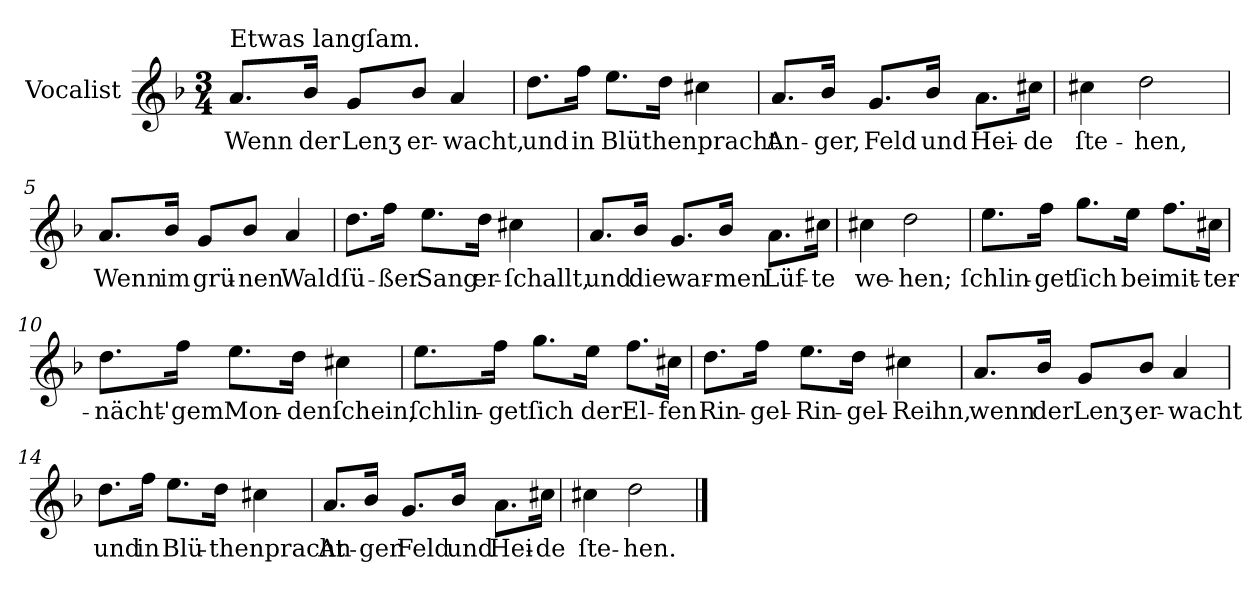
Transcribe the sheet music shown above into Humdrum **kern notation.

**kern	**text
*part1	*part1
*staff1	*staff1
*I"Vocalist	*
*clefG2	*
*k[b-]	*
*d:	*
*M3/4	*
=1	=1
!LO:TX:a:t=Etwas langſam.	!
8.a/L	Wenn
16b-/Jk	der
8g/L	Lenʒ
8b-/J	er-
4a	-wacht,
=2	=2
8.dd\L	und
16ff\Jk	in
8.ee\L	Blüthenpracht
16dd\Jk	.
4cc#X	.
=3	=3
8.a/L	An-
16b-/Jk	-ger,
8.g/L	Feld
16b-/Jk	und
8.a\L	Hei-
16cc#X\Jk	-de
=4	=4
4cc#X	ſte-
2dd	-hen,
=5	=5
8.a/L	Wenn
16b-/Jk	im
8g/L	grü-
8b-/J	-nen
4a	Wald
=6	=6
8.dd\L	ſü-
16ff\Jk	-ßer
8.ee\L	Sang
16dd\Jk	er-
4cc#X	-ſchallt,
=7	=7
8.a/L	und
16b-/Jk	die
8.g/L	war-
16b-/Jk	-men
8.a\L	Lüf-
16cc#X\Jk	-te
=8	=8
4cc#X	we-
2dd	-hen;
=9	=9
8.ee\L	ſchlin-
16ff\Jk	-get
8.gg\L	ſich
16ee\Jk	bei
8.ff\L	mit-
16cc#X\Jk	-ter-
=10	=10
8.dd\L	-nächt'-
16ff\Jk	-gem
8.ee\L	Mon-
16dd\Jk	-denſchein,
4cc#X	.
=11	=11
8.ee\L	ſchlin-
16ff\Jk	-get
8.gg\L	ſich
16ee\Jk	der
8.ff\L	El-
16cc#X\Jk	-fen
=12	=12
8.dd\L	Rin-
16ff\Jk	-gel-
8.ee\L	-Rin-
16dd\Jk	-gel-
4cc#X	-Reihn,
=13	=13
8.a/L	wenn
16b-/Jk	der
8g/L	Lenʒ
8b-/J	er-
4a	-wacht
=14	=14
8.dd\L	und
16ff\Jk	in
8.ee\L	Blü-
16dd\Jk	-thenpracht
4cc#X	.
=15	=15
8.a/L	An-
16b-/Jk	-ger
8.g/L	Feld
16b-/Jk	und
8.a\L	Hei-
16cc#X\Jk	-de
=16	=16
4cc#X	ſte-
2dd	hen.
==	==
*-	*-
